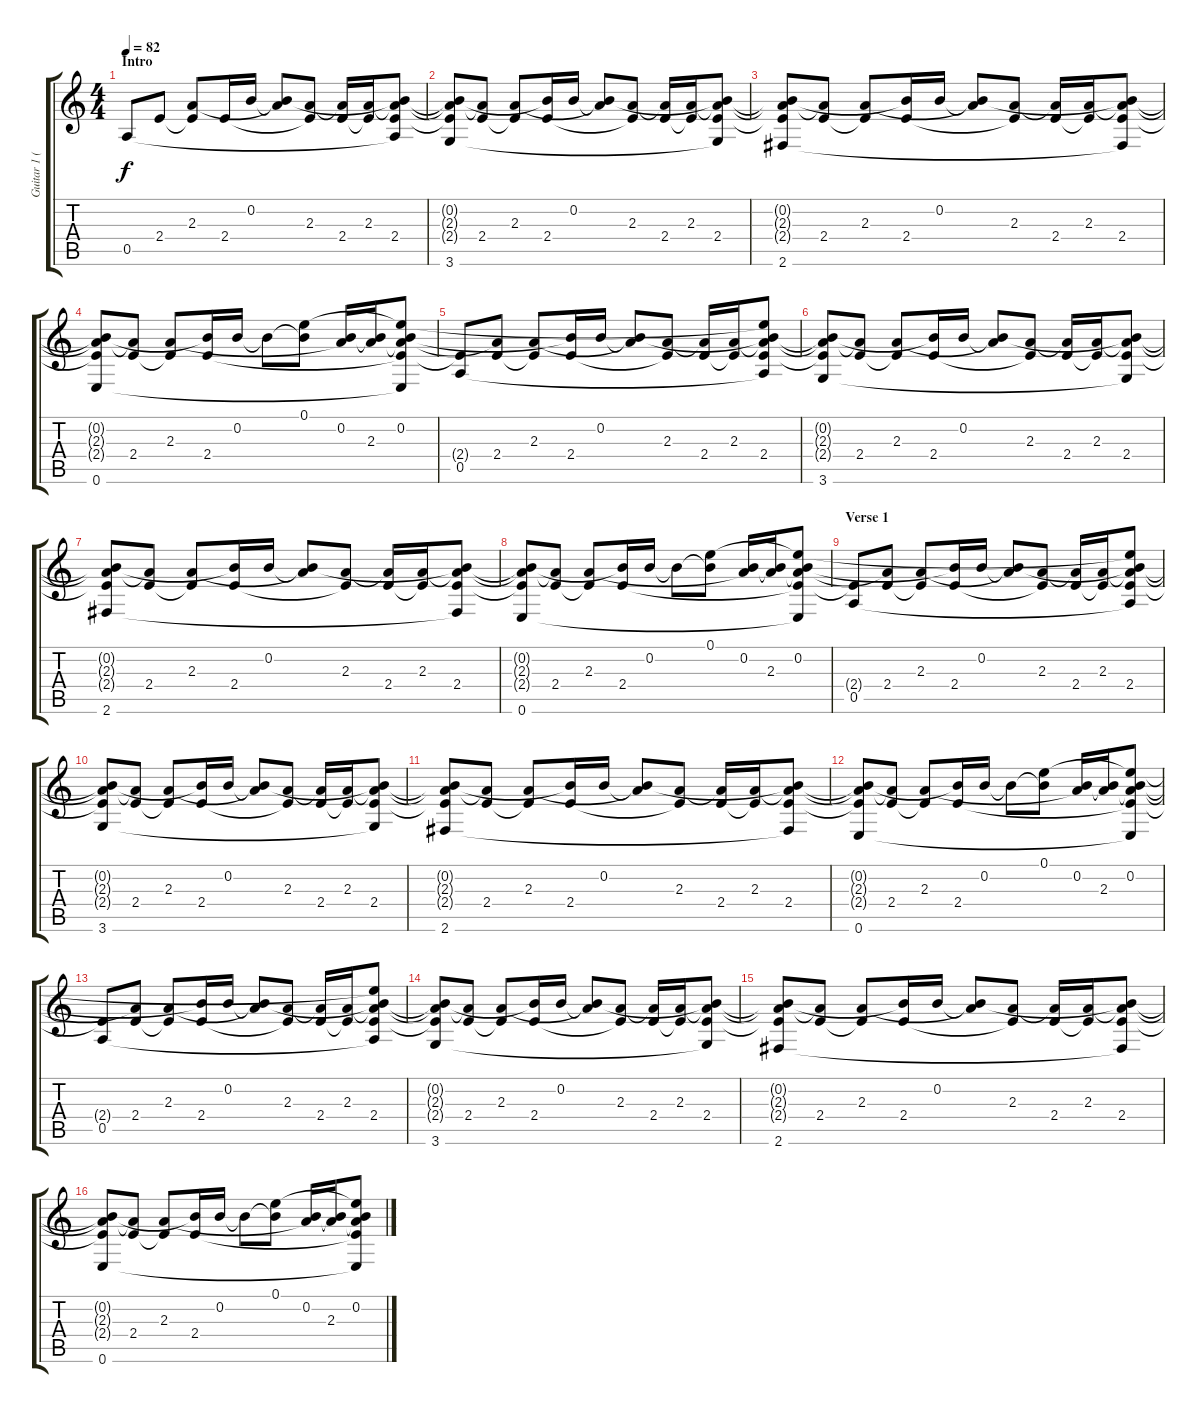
\track ("Guitar 1 (Noel)" "Guitar 1 (") {instrument overdrivenguitar}
\staff {score tabs}
\tuning (E4 B3 G3 D3 A2 E2) {hide}
\ts (4 4)
\section ("" "Intro")
\tempo 82
\clef g2
\ks c
0.5.8{dy f volume 14 instrument overdrivenguitar} 2.4.8 (2.3 2.4{t}).8 2.4.16 0.2.16 (0.2{t} 2.3{t}).8 (2.3 2.4{t}).8 (2.3{t} 2.4).16 (2.3 2.4{t}).16 (0.2{t} 2.3{t} 2.4 0.5{t}).8 |
(0.2{t} 2.3{t} 2.4{t} 3.6).8 (2.3{t} 2.4).8 (2.3 2.4{t}).8 (0.2{t} 2.4).16 0.2.16 (0.2{t} 2.3{t}).8 (2.3 2.4{t}).8 (2.3{t} 2.4).16 (2.3 2.4{t}).16 (0.2{t} 2.3{t} 2.4 3.6{t}).8 |
(0.2{t} 2.3{t} 2.4{t} 2.6).8 (2.3{t} 2.4).8 (2.3 2.4{t}).8 (0.2{t} 2.4).16 0.2.16 (0.2{t} 2.3{t}).8 (2.3 2.4{t}).8 (2.3{t} 2.4).16 (2.3 2.4{t}).16 (0.2{t} 2.3{t} 2.4 2.6{t}).8 |
(0.2{t} 2.3{t} 2.4{t} 0.6).8 (2.3{t} 2.4).8 (2.3 2.4{t}).8 (0.2{t} 2.4).16 0.2.16 0.2{t}.8 (0.1 0.2{t}).8 (0.2 2.3{t}).16 (0.2{t} 2.3).16 (0.1{t} 0.2 2.3{t} 2.4{t} 0.6{t}).8 |
(2.4{t} 0.5).8 (2.3{t} 2.4).8 (2.3 2.4{t}).8 (0.2{t} 2.4).16 0.2.16 (0.2{t} 2.3{t}).8 (2.3 2.4{t}).8 (2.3{t} 2.4).16 (2.3 2.4{t}).16 (0.1{t} 0.2{t} 2.3{t} 2.4 0.5{t}).8 |
(0.2{t} 2.3{t} 2.4{t} 3.6).8 (2.3{t} 2.4).8 (2.3 2.4{t}).8 (0.2{t} 2.4).16 0.2.16 (0.2{t} 2.3{t}).8 (2.3 2.4{t}).8 (2.3{t} 2.4).16 (2.3 2.4{t}).16 (0.2{t} 2.3{t} 2.4 3.6{t}).8 |
(0.2{t} 2.3{t} 2.4{t} 2.6).8 (2.3{t} 2.4).8 (2.3 2.4{t}).8 (0.2{t} 2.4).16 0.2.16 (0.2{t} 2.3{t}).8 (2.3 2.4{t}).8 (2.3{t} 2.4).16 (2.3 2.4{t}).16 (0.2{t} 2.3{t} 2.4 2.6{t}).8 |
(0.2{t} 2.3{t} 2.4{t} 0.6).8 (2.3{t} 2.4).8 (2.3 2.4{t}).8 (0.2{t} 2.4).16 0.2.16 0.2{t}.8 (0.1 0.2{t}).8 (0.2 2.3{t}).16 (0.2{t} 2.3).16 (0.1{t} 0.2 2.3{t} 2.4{t} 0.6{t}).8 |
\section ("" "Verse 1")
(2.4{t} 0.5).8 (2.3{t} 2.4).8 (2.3 2.4{t}).8 (0.2{t} 2.4).16 0.2.16 (0.2{t} 2.3{t}).8 (2.3 2.4{t}).8 (2.3{t} 2.4).16 (2.3 2.4{t}).16 (0.1{t} 0.2{t} 2.3{t} 2.4 0.5{t}).8 |
(0.2{t} 2.3{t} 2.4{t} 3.6).8 (2.3{t} 2.4).8 (2.3 2.4{t}).8 (0.2{t} 2.4).16 0.2.16 (0.2{t} 2.3{t}).8 (2.3 2.4{t}).8 (2.3{t} 2.4).16 (2.3 2.4{t}).16 (0.2{t} 2.3{t} 2.4 3.6{t}).8 |
(0.2{t} 2.3{t} 2.4{t} 2.6).8 (2.3{t} 2.4).8 (2.3 2.4{t}).8 (0.2{t} 2.4).16 0.2.16 (0.2{t} 2.3{t}).8 (2.3 2.4{t}).8 (2.3{t} 2.4).16 (2.3 2.4{t}).16 (0.2{t} 2.3{t} 2.4 2.6{t}).8 |
(0.2{t} 2.3{t} 2.4{t} 0.6).8 (2.3{t} 2.4).8 (2.3 2.4{t}).8 (0.2{t} 2.4).16 0.2.16 0.2{t}.8 (0.1 0.2{t}).8 (0.2 2.3{t}).16 (0.2{t} 2.3).16 (0.1{t} 0.2 2.3{t} 2.4{t} 0.6{t}).8 |
(2.4{t} 0.5).8 (2.3{t} 2.4).8 (2.3 2.4{t}).8 (0.2{t} 2.4).16 0.2.16 (0.2{t} 2.3{t}).8 (2.3 2.4{t}).8 (2.3{t} 2.4).16 (2.3 2.4{t}).16 (0.1{t} 0.2{t} 2.3{t} 2.4 0.5{t}).8 |
(0.2{t} 2.3{t} 2.4{t} 3.6).8 (2.3{t} 2.4).8 (2.3 2.4{t}).8 (0.2{t} 2.4).16 0.2.16 (0.2{t} 2.3{t}).8 (2.3 2.4{t}).8 (2.3{t} 2.4).16 (2.3 2.4{t}).16 (0.2{t} 2.3{t} 2.4 3.6{t}).8 |
(0.2{t} 2.3{t} 2.4{t} 2.6).8 (2.3{t} 2.4).8 (2.3 2.4{t}).8 (0.2{t} 2.4).16 0.2.16 (0.2{t} 2.3{t}).8 (2.3 2.4{t}).8 (2.3{t} 2.4).16 (2.3 2.4{t}).16 (0.2{t} 2.3{t} 2.4 2.6{t}).8 |
(0.2{t} 2.3{t} 2.4{t} 0.6).8 (2.3{t} 2.4).8 (2.3 2.4{t}).8 (0.2{t} 2.4).16 0.2.16 0.2{t}.8 (0.1 0.2{t}).8 (0.2 2.3{t}).16 (0.2{t} 2.3).16 (0.1{t} 0.2 2.3{t} 2.4{t} 0.6{t}).8
